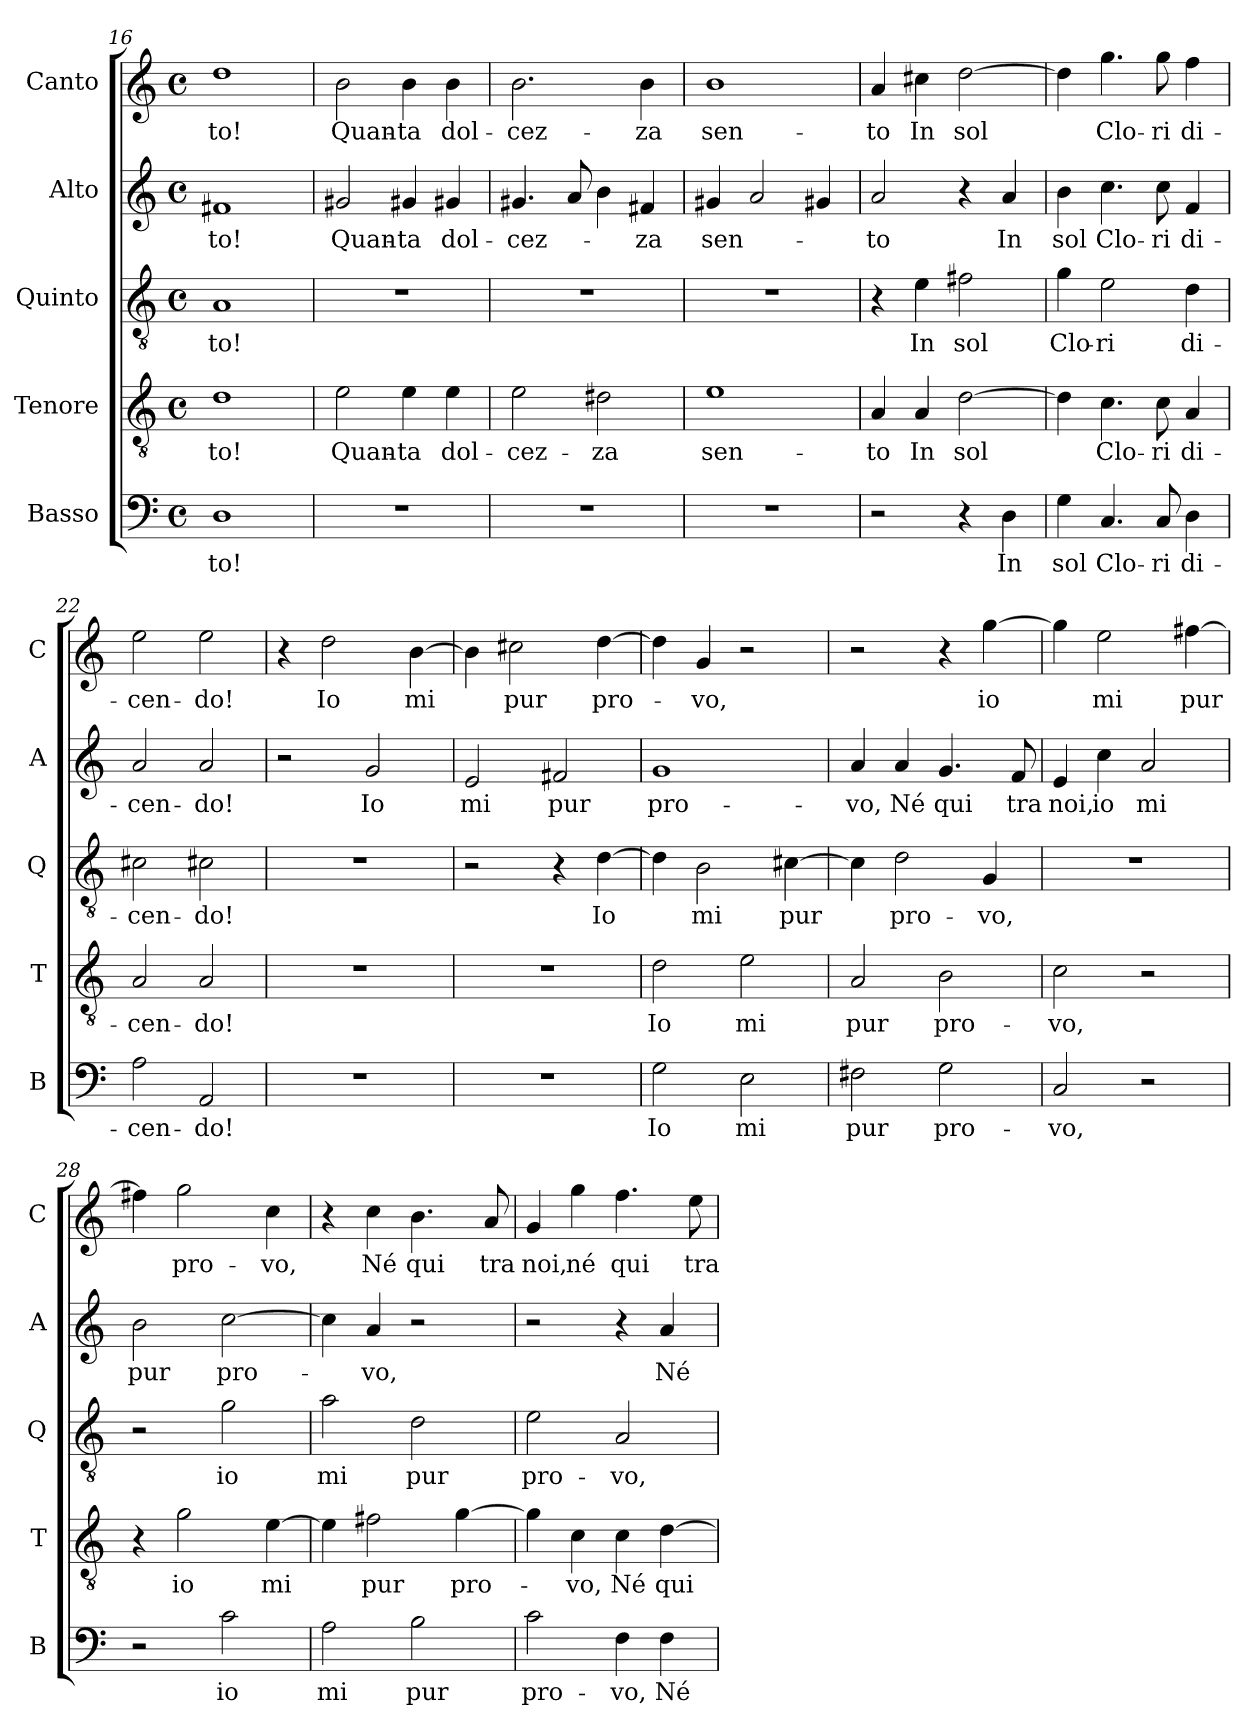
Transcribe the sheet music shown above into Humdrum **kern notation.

**kern	**text	**kern	**text	**kern	**text	**kern	**text	**kern	**text
*part5	*part5	*part4	*part4	*part3	*part3	*part2	*part2	*part1	*part1
*staff5	*staff5	*staff4	*staff4	*staff3	*staff3	*staff2	*staff2	*staff1	*staff1
*I"Basso	*	*I"Tenore	*	*I"Quinto	*	*I"Alto	*	*I"Canto	*
*I'B	*	*I'T	*	*I'Q	*	*I'A	*	*I'C	*
*clefF4	*	*clefGv2	*	*clefGv2	*	*clefG2	*	*clefG2	*
*k[]	*	*k[]	*	*k[]	*	*k[]	*	*k[]	*
*C:	*	*C:	*	*C:	*	*C:	*	*C:	*
*M4/4	*	*M4/4	*	*M4/4	*	*M4/4	*	*M4/4	*
*met(c)	*	*met(c)	*	*met(c)	*	*met(c)	*	*met(c)	*
=16	=16	=16	=16	=16	=16	=16	=16	=16	=16
1D	-to!	1d	-to!	1A	-to!	1f#X	-to!	1dd	-to!
!!LO:PB:g=z
=17	=17	=17	=17	=17	=17	=17	=17	=17	=17
1r	.	2e	Quan-	1r	.	2g#X	Quan-	2b	Quan-
.	.	4e	-ta	.	.	4g#X	-ta	4b	-ta
.	.	4e	dol-	.	.	4g#X	dol-	4b	dol-
=18	=18	=18	=18	=18	=18	=18	=18	=18	=18
1r	.	2e	cez-	1r	.	4.g#X	cez-	2.b	cez-
.	.	.	.	.	.	8a	.	.	.
.	.	2d#X	-za	.	.	4b	.	.	.
.	.	.	.	.	.	4f#X	-za	4b	-za
=19	=19	=19	=19	=19	=19	=19	=19	=19	=19
1r	.	1e	sen-	1r	.	4g#X	sen-	1b	sen-
.	.	.	.	.	.	2a	.	.	.
.	.	.	.	.	.	4g#X	.	.	.
=20	=20	=20	=20	=20	=20	=20	=20	=20	=20
2r	.	4A	-to	4r	.	2a	-to	4a	-to
.	.	4A	-In	4e	-In	.	.	4cc#X	-In
4r	.	[2d	-sol	2f#X	-sol	4r	.	[2dd	-sol
4D	-In	.	.	.	.	4a	-In	.	.
=21	=21	=21	=21	=21	=21	=21	=21	=21	=21
4G	-sol	4d]	.	4g	Clo-	4b	-sol	4dd]	.
4.C	Clo-	4.c	Clo-	2e	-ri	4.cc	Clo-	4.gg	Clo-
8C	-ri	8c	-ri	.	.	8cc	-ri	8gg	-ri
4D	di-	4A	di-	4d	di-	4f	di-	4ff	di-
=22	=22	=22	=22	=22	=22	=22	=22	=22	=22
2A	cen-	2A	cen-	2c#X	cen-	2a	cen-	2ee	cen-
2AA	-do!	2A	-do!	2c#X	-do!	2a	-do!	2ee	-do!
=23	=23	=23	=23	=23	=23	=23	=23	=23	=23
1r	.	1r	.	1r	.	2r	.	4r	.
.	.	.	.	.	.	.	.	2dd	-Io
.	.	.	.	.	.	2g	-Io	.	.
.	.	.	.	.	.	.	.	[4b	-mi
=24	=24	=24	=24	=24	=24	=24	=24	=24	=24
1r	.	1r	.	2r	.	2e	-mi	4b]	.
.	.	.	.	.	.	.	.	2cc#X	-pur
.	.	.	.	4r	.	2f#X	-pur	.	.
.	.	.	.	[4d	-Io	.	.	[4dd	pro-
!!LO:LB:g=z
=25	=25	=25	=25	=25	=25	=25	=25	=25	=25
2G	-Io	2d	-Io	4d]	.	1g	pro-	4dd]	.
.	.	.	.	2B	-mi	.	.	4g	-vo,
2E	-mi	2e	-mi	.	.	.	.	2r	.
.	.	.	.	[4c#X	-pur	.	.	.	.
=26	=26	=26	=26	=26	=26	=26	=26	=26	=26
2F#X	-pur	2A	-pur	4c#]	.	4a	-vo,	2r	.
.	.	.	.	2d	pro-	4a	-Né	.	.
2G	pro-	2B	pro-	.	.	4.g	-qui	4r	.
.	.	.	.	4G	-vo,	.	.	[4gg	-io
.	.	.	.	.	.	8f	-tra	.	.
=27	=27	=27	=27	=27	=27	=27	=27	=27	=27
2C	-vo,	2c	-vo,	1r	.	4e	-noi,	4gg]	.
.	.	.	.	.	.	4cc	-io	2ee	-mi
2r	.	2r	.	.	.	2a	-mi	.	.
.	.	.	.	.	.	.	.	[4ff#X	-pur
=28	=28	=28	=28	=28	=28	=28	=28	=28	=28
2r	.	4r	.	2r	.	2b	-pur	4ff#X]	.
.	.	2g	-io	.	.	.	.	2gg	pro-
2c	-io	.	.	2g	-io	[2cc	pro-	.	.
.	.	[4e	-mi	.	.	.	.	4cc	-vo,
=29	=29	=29	=29	=29	=29	=29	=29	=29	=29
2A	-mi	4e]	.	2a	-mi	4cc]	.	4r	.
.	.	2f#X	-pur	.	.	4a	-vo,	4cc	-Né
2B	-pur	.	.	2d	-pur	2r	.	4.b	-qui
.	.	[4g	pro-	.	.	.	.	.	.
.	.	.	.	.	.	.	.	8a	-tra
=30	=30	=30	=30	=30	=30	=30	=30	=30	=30
2c	pro-	4g]	.	2e	pro-	2r	.	4g	-noi,
.	.	4c	-vo,	.	.	.	.	4gg	-né
4F	-vo,	4c	-Né	2A	-vo,	4r	.	4.ff	-qui
4F	-Né	[4d	-qui	.	.	4a	-Né	.	.
.	.	.	.	.	.	.	.	8ee	-tra
=	=	=	=	=	=	=	=	=	=
*-	*-	*-	*-	*-	*-	*-	*-	*-	*-
